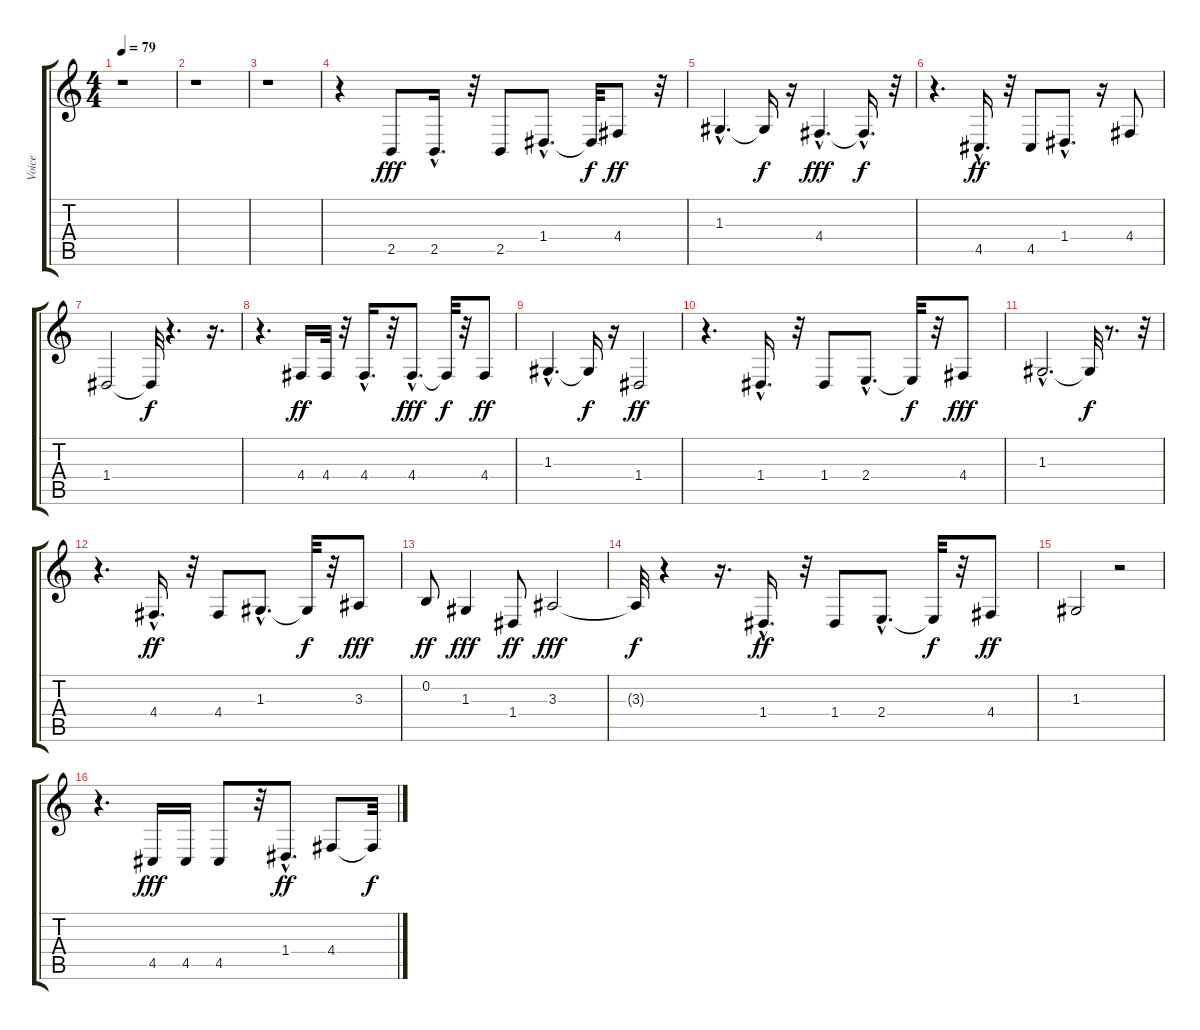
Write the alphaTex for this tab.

\track ("Voice" "Voice") {instrument voiceoohs}
\staff {score tabs}
\tuning (E4 B3 G3 D3 A2 E2) {hide}
\ts (4 4)
\tempo 79
\clef g2
\ks c
r.1{dy f} |
r.1 |
r.1 |
r.4 2.5.8{dy fff} 2.5{hac}.16{d} r.32 2.5.8 1.4{hac}.8{d} 1.4{t}.32{dy f} 4.4.8{dy ff} r.32 |
1.3{hac}.4{d} 1.3{t}.16{dy f} r.16 4.4{hac}.4{d dy fff} 4.4{hac t}.16{d dy f} r.32 |
r.4{d} 4.5{hac}.16{d dy ff} r.32 4.5.8 1.4{hac}.8{d} r.16 4.4.8 |
1.4.2 1.4{t}.32{dy f} r.4{d} r.16{d} |
r.4{d} 4.4.16{dy ff} 4.4.32 r.32 4.4{hac}.16{d} r.32 4.4{hac}.8{d dy fff} 4.4{t}.32{dy f} r.32 4.4.8{dy ff} |
1.3{hac}.4{d} 1.3{t}.16{dy f} r.16 1.4.2{dy ff} |
r.4{d} 1.4{hac}.16{d} r.32 1.4.8 2.4{hac}.8{d} 2.4{t}.32{dy f} r.32 4.4.8{dy fff} |
1.3{hac}.2{d} 1.3{t}.32{dy f} r.8{d} r.32 |
r.4{d} 4.4{hac}.16{d dy ff} r.32 4.4.8 1.3{hac}.8{d} 1.3{t}.32{dy f} r.32 3.3.8{dy fff} |
0.2.8{dy ff} 1.3.4{dy fff} 1.4.8{dy ff} 3.3.2{dy fff} |
3.3{t}.32{dy f} r.4 r.16{d} 1.4{hac}.16{d dy ff} r.32 1.4.8 2.4{hac}.8{d} 2.4{t}.32{dy f} r.32 4.4.8{dy ff} |
1.3.2 r.2 |
r.4{d} 4.5.16{dy fff} 4.5.16 4.5.8 r.32 1.4{hac}.8{d dy ff} 4.4.8 4.4{t}.32{dy f}
